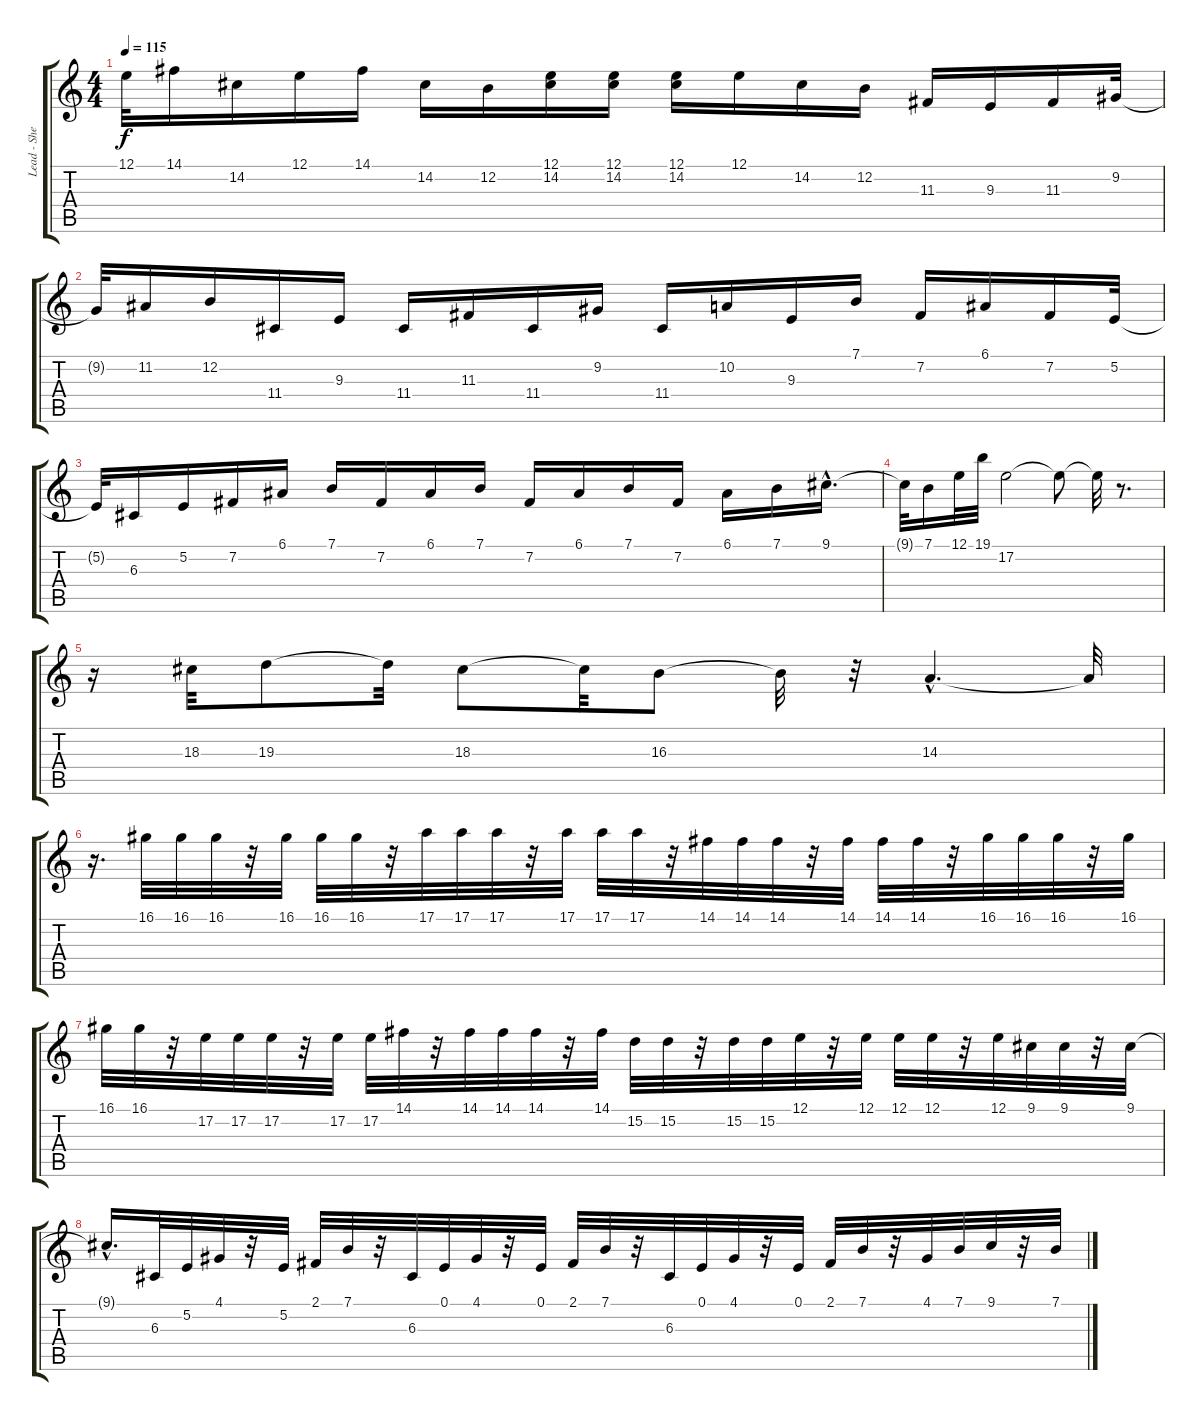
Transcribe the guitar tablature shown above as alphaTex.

\track ("Lead - Sherinian" "Lead - She") {instrument lead2sawtooth}
\staff {score tabs}
\tuning (E4 B3 G3 D3 A2 E2) {hide}
\ts (4 4)
\tempo 115
\clef g2
\ks c
12.1{t}.32{dy f} 14.1.16 14.2.16 12.1.16 14.1.16 14.2.16 12.2.16 (12.1 14.2).16 (12.1 14.2).16 (12.1 14.2).16 12.1.16 14.2.16 12.2.16 11.3.16 9.3.16 11.3.16 9.2.32 |
9.2{t}.32 11.2.16 12.2.16 11.4.16 9.3.16 11.4.16 11.3.16 11.4.16 9.2.16 11.4.16 10.2.16 9.3.16 7.1.16 7.2.16 6.1.16 7.2.16 5.2.32 |
5.2{t}.32 6.3.16 5.2.16 7.2.16 6.1.16 7.1.16 7.2.16 6.1.16 7.1.16 7.2.16 6.1.16 7.1.16 7.2.16 6.1.16 7.1.16 9.1{hac}.16{d} |
9.1{t}.32 7.1.16 12.1.32 19.1.32 17.2.2 17.2{t}.8 17.2{t}.32 r.8{d} |
r.16 18.3.32 19.3.8 19.3{t}.32 18.3.8 18.3{t}.32 16.3.8 16.3{t}.32 r.32 14.3{hac}.4{d} 14.3{t}.32 |
r.16{d} 16.1.32 16.1.32 16.1.32 r.32 16.1.32 16.1.32 16.1.32 r.32 17.1.32 17.1.32 17.1.32 r.32 17.1.32 17.1.32 17.1.32 r.32 14.1.32 14.1.32 14.1.32 r.32 14.1.32 14.1.32 14.1.32 r.32 16.1.32 16.1.32 16.1.32 r.32 16.1.32 |
16.1.32 16.1.32 r.32 17.2.32 17.2.32 17.2.32 r.32 17.2.32 17.2.32 14.1.32 r.32 14.1.32 14.1.32 14.1.32 r.32 14.1.32 15.2.32 15.2.32 r.32 15.2.32 15.2.32 12.1.32 r.32 12.1.32 12.1.32 12.1.32 r.32 12.1.32 9.1.32 9.1.32 r.32 9.1.32 |
9.1{hac t}.16{d} 6.3.32 5.2.32 4.1.32 r.32 5.2.32 2.1.32 7.1.32 r.32 6.3.32 0.1.32 4.1.32 r.32 0.1.32 2.1.32 7.1.32 r.32 6.3.32 0.1.32 4.1.32 r.32 0.1.32 2.1.32 7.1.32 r.32 4.1.32 7.1.32 9.1.32 r.32 7.1.32
